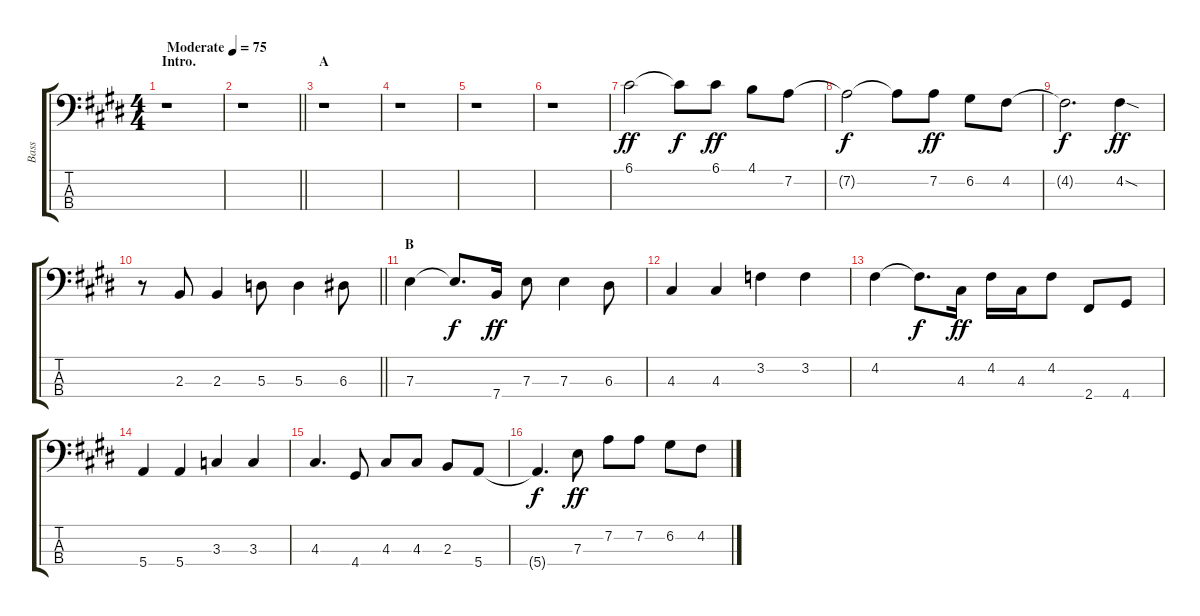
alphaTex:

\track ("Bass" "Bass") {instrument electricbasspick}
\staff {score tabs}
\tuning (G2 D2 A1 E1) {hide}
\ts (4 4)
\section ("" "Intro.")
\tempo (75 "Moderate")
\clef f4
\ks e
r.1{dy ff instrument electricbasspick} |
\barLineRight lightlight
r.1 |
\section ("" "A")
r.1 |
r.1 |
r.1 |
r.1 |
6.1.2 6.1{t}.8{dy f} 6.1.8{dy ff} 4.1.8 7.2.8 |
7.2{t}.2{dy f} 7.2{t}.8 7.2.8{dy ff} 6.2.8 4.2.8 |
4.2{t}.2{d dy f} 4.2{sod}.4{dy ff} |
\barLineRight lightlight
r.8 2.3.8 2.3.4 5.3.8 5.3.4 6.3.8 |
\section ("" "B")
7.3.4 7.3{t}.8{d dy f} 7.4.16{dy ff} 7.3.8 7.3.4 6.3.8 |
4.3.4 4.3.4 3.2.4 3.2.4 |
4.2.4 4.2{t}.8{d dy f} 4.3.16{dy ff} 4.2.16 4.3.16 4.2.8 2.4.8 4.4.8 |
5.4.4 5.4.4 3.3.4 3.3.4 |
4.3.4{d} 4.4.8 4.3.8 4.3.8 2.3.8 5.4.8 |
5.4{t}.4{d dy f} 7.3.8{dy ff} 7.2.8 7.2.8 6.2.8 4.2.8
